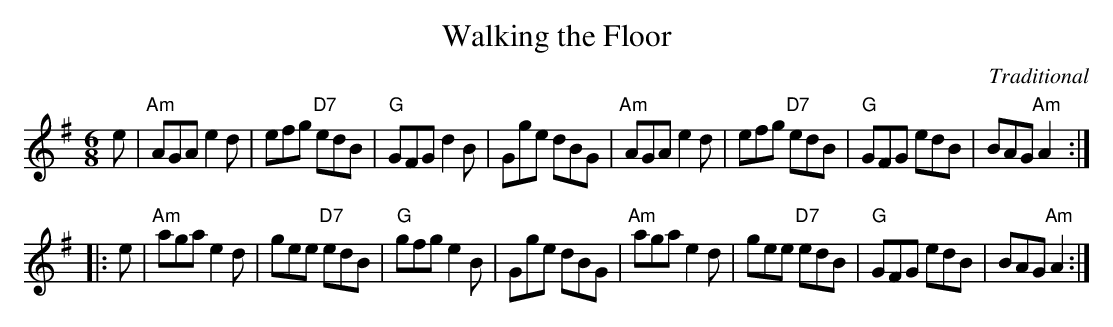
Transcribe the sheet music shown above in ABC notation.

X:1
T:Walking the Floor
C:Traditional
M:6/8
L:1/8
K:Ador
e |\
"Am"AGA e2d | efg "D7"edB | "G"GFG d2B | Gge dBG |\
"Am"AGA e2d | efg "D7"edB | "G"GFG edB | BAG "Am"A2 :|
|: e |\
"Am"aga e2d | gee "D7"edB | "G"gfg e2B | Gge dBG |\
"Am"aga e2d | gee "D7"edB | "G"GFG edB | BAG "Am"A2 :|
